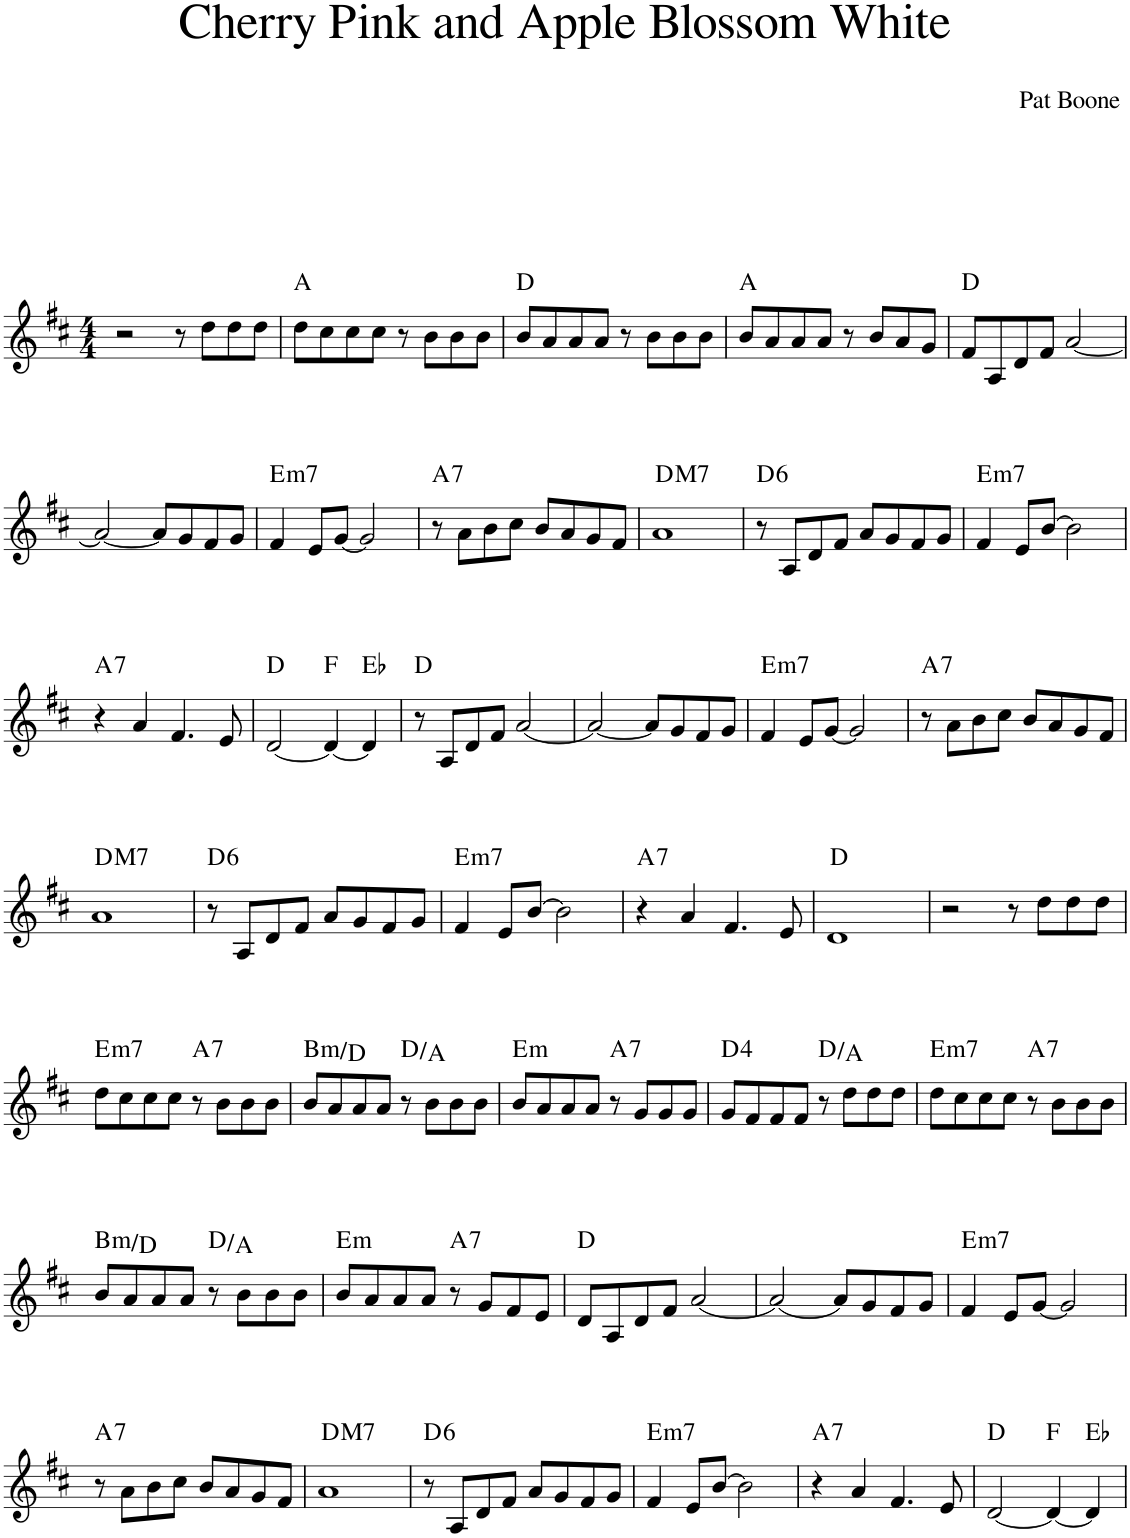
**kern	**harte
*part1	*part1
*staff1	*
*I"Piano	*
*I'Pno.	*
*clefG2	*
*k[f#c#]	*
*M4/4	*
=1	=1
2r	.
8r	.
8dd\L	.
8dd\	.
8dd\J	.
=2	=2
8dd\L	A:maj
8cc#\	.
8cc#\	.
8cc#\J	.
8r	.
8b\L	.
8b\	.
8b\J	.
=3	=3
8b/L	D:maj
8a/	.
8a/	.
8a/J	.
8r	.
8b\L	.
8b\	.
8b\J	.
=4	=4
8b/L	A:maj
8a/	.
8a/	.
8a/J	.
8r	.
8b/L	.
8a/	.
8g/J	.
=5	=5
8f#/L	D:maj
8A/	.
8d/	.
8f#/J	.
[2a/	.
!!LO:LB:g=z
=6	=6
2a/_	.
8a/L]	.
8g/	.
8f#/	.
8g/J	.
=7	=7
!	!LO:H:kt=m7
4f#/	E:min7
8e/L	.
[8g/J	.
2g/]	.
=8	=8
!	!LO:H:kt=7
8r	A:7
8a\L	.
8b\	.
8cc#\J	.
8b/L	.
8a/	.
8g/	.
8f#/J	.
=9	=9
!	!LO:H:kt=M7
1a	D:maj7
=10	=10
!	!LO:H:kt=6
8r	D:maj6
8A/L	.
8d/	.
8f#/J	.
8a/L	.
8g/	.
8f#/	.
8g/J	.
=11	=11
!	!LO:H:kt=m7
4f#/	E:min7
8e/L	.
[8b/J	.
2b\]	.
!!LO:LB:g=z
=12	=12
!	!LO:H:kt=7
4r	A:7
4a/	.
4.f#/	.
8e/	.
=13	=13
[2d/	D:maj
4d/_	F:maj
4d/]	Eb:maj
=14	=14
8r	D:maj
8A/L	.
8d/	.
8f#/J	.
[2a/	.
=15	=15
2a/_	.
8a/L]	.
8g/	.
8f#/	.
8g/J	.
=16	=16
!	!LO:H:kt=m7
4f#/	E:min7
8e/L	.
[8g/J	.
2g/]	.
=17	=17
!	!LO:H:kt=7
8r	A:7
8a\L	.
8b\	.
8cc#\J	.
8b/L	.
8a/	.
8g/	.
8f#/J	.
!!LO:LB:g=z
=18	=18
!	!LO:H:kt=M7
1a	D:maj7
=19	=19
!	!LO:H:kt=6
8r	D:maj6
8A/L	.
8d/	.
8f#/J	.
8a/L	.
8g/	.
8f#/	.
8g/J	.
=20	=20
!	!LO:H:kt=m7
4f#/	E:min7
8e/L	.
[8b/J	.
2b\]	.
=21	=21
!	!LO:H:kt=7
4r	A:7
4a/	.
4.f#/	.
8e/	.
=22	=22
1d	D:maj
=23	=23
2r	.
8r	.
8dd\L	.
8dd\	.
8dd\J	.
!!LO:LB:g=z
=24	=24
!	!LO:H:kt=m7
8dd\L	E:min7
8cc#\	.
8cc#\	.
8cc#\J	.
!	!LO:H:kt=7
8r	A:7
8b\L	.
8b\	.
8b\J	.
=25	=25
!	!LO:H:kt=m
8b/L	B:min/b3
8a/	.
8a/	.
8a/J	.
8r	D:maj/5
8b\L	.
8b\	.
8b\J	.
=26	=26
!	!LO:H:kt=m
8b/L	E:min
8a/	.
8a/	.
8a/J	.
!	!LO:H:kt=7
8r	A:7
8g/L	.
8g/	.
8g/J	.
=27	=27
8g/L	D:maj(4)
8f#/	.
8f#/	.
8f#/J	.
8r	D:maj/5
8dd\L	.
8dd\	.
8dd\J	.
=28	=28
!	!LO:H:kt=m7
8dd\L	E:min7
8cc#\	.
8cc#\	.
8cc#\J	.
!	!LO:H:kt=7
8r	A:7
8b\L	.
8b\	.
8b\J	.
!!LO:LB:g=z
=29	=29
!	!LO:H:kt=m
8b/L	B:min/b3
8a/	.
8a/	.
8a/J	.
8r	D:maj/5
8b\L	.
8b\	.
8b\J	.
=30	=30
!	!LO:H:kt=m
8b/L	E:min
8a/	.
8a/	.
8a/J	.
!	!LO:H:kt=7
8r	A:7
8g/L	.
8f#/	.
8e/J	.
=31	=31
8d/L	D:maj
8A/	.
8d/	.
8f#/J	.
[2a/	.
=32	=32
2a/_	.
8a/L]	.
8g/	.
8f#/	.
8g/J	.
=33	=33
!	!LO:H:kt=m7
4f#/	E:min7
8e/L	.
[8g/J	.
2g/]	.
!!LO:LB:g=z
=34	=34
!	!LO:H:kt=7
8r	A:7
8a\L	.
8b\	.
8cc#\J	.
8b/L	.
8a/	.
8g/	.
8f#/J	.
=35	=35
!	!LO:H:kt=M7
1a	D:maj7
=36	=36
!	!LO:H:kt=6
8r	D:maj6
8A/L	.
8d/	.
8f#/J	.
8a/L	.
8g/	.
8f#/	.
8g/J	.
=37	=37
!	!LO:H:kt=m7
4f#/	E:min7
8e/L	.
[8b/J	.
2b\]	.
=38	=38
!	!LO:H:kt=7
4r	A:7
4a/	.
4.f#/	.
8e/	.
=39	=39
[2d/	D:maj
4d/_	F:maj
4d/]	Eb:maj
=	=
*-	*-
